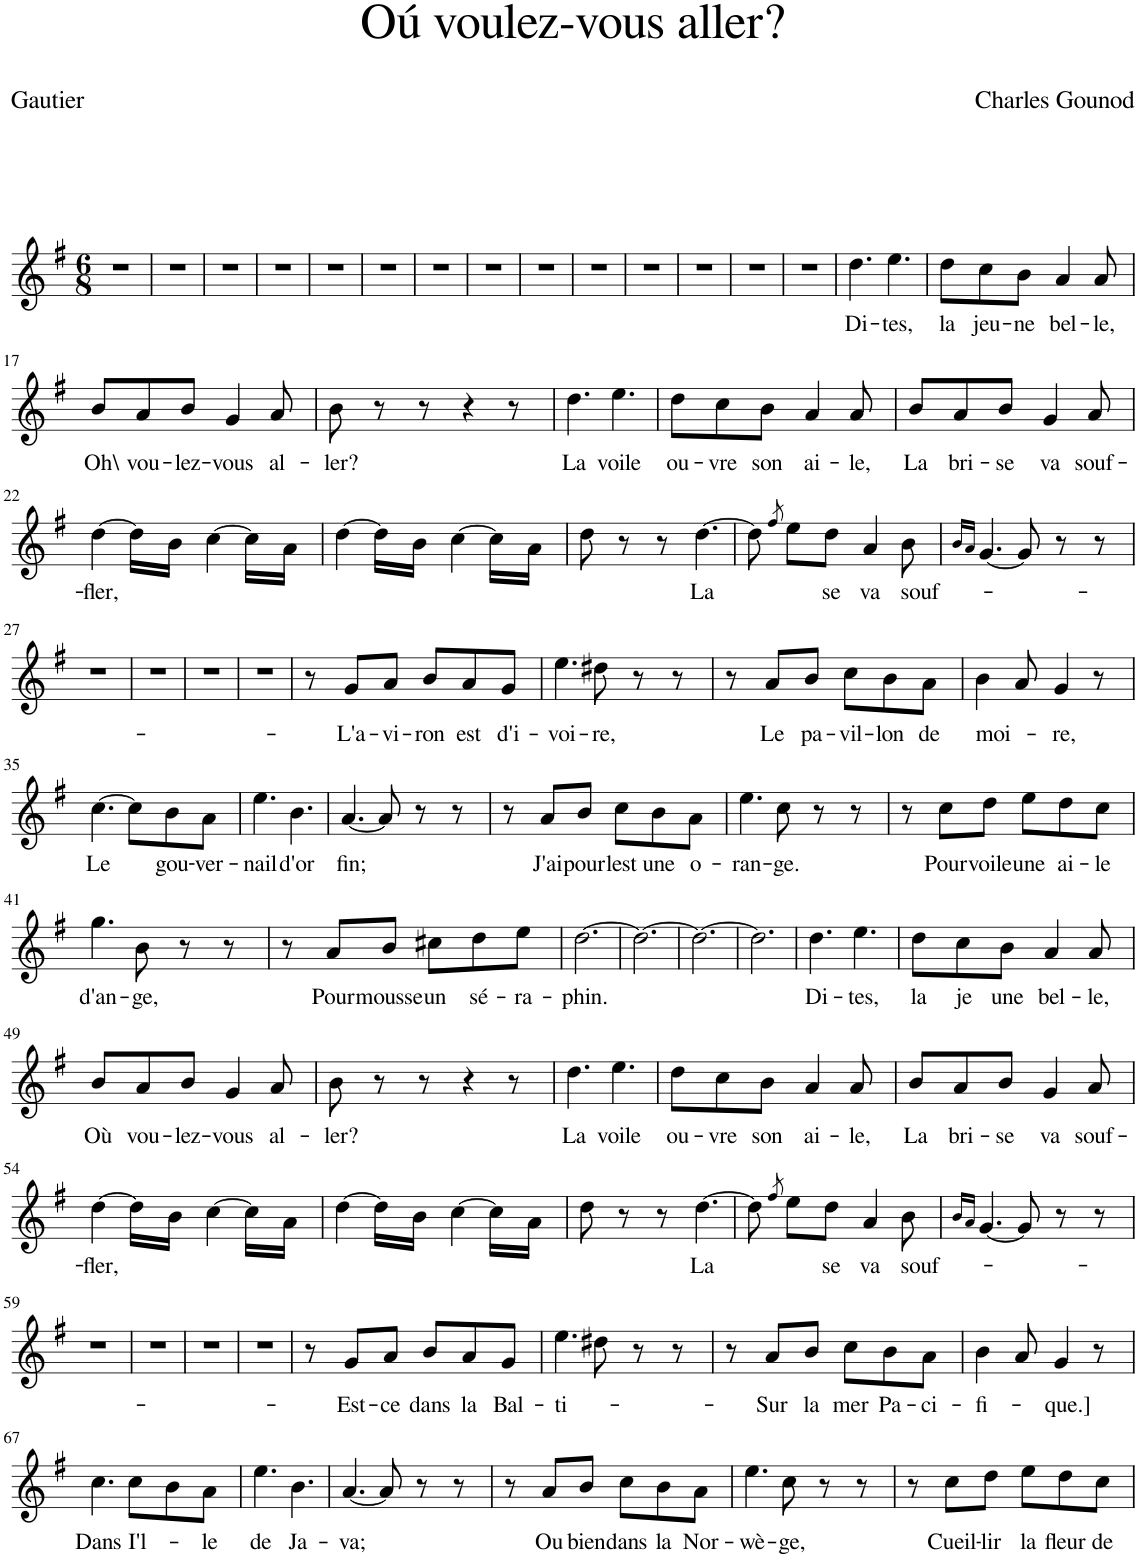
**kern	**text
*part1	*part1
*staff1	*staff1
*I"Piano	*
*I'Pno	*
*clefG2	*
*k[f#]	*
*M6/8	*
=1	=1
2.r	.
=2	=2
2.r	.
=3	=3
2.r	.
=4	=4
2.r	.
=5	=5
2.r	.
=6	=6
2.r	.
=7	=7
2.r	.
=8	=8
2.r	.
=9	=9
2.r	.
=10	=10
2.r	.
=11	=11
2.r	.
=12	=12
2.r	.
=13	=13
2.r	.
=14	=14
2.r	.
=15	=15
!	!LO:LY:b
4.dd\	Di-
!	!LO:LY:b
4.ee\	-tes,
=16	=16
!	!LO:LY:b
8dd\L	la
!	!LO:LY:b
8cc\	jeu-
!	!LO:LY:b
8b\J	-ne
!	!LO:LY:b
4a/	bel-
!	!LO:LY:b
8a/	-le,
!!LO:LB:g=z
=17	=17
!	!LO:LY:b
8b/L	Oh\
!	!LO:LY:b
8a/	vou-
!	!LO:LY:b
8b/J	-lez-
!	!LO:LY:b
4g/	-vous
!	!LO:LY:b
8a/	al-
=18	=18
!	!LO:LY:b
8b\	-ler?
8r	.
8r	.
4r	.
8r	.
=19	=19
!	!LO:LY:b
4.dd\	La
!	!LO:LY:b
4.ee\	voile
=20	=20
!	!LO:LY:b
8dd\L	ou-
!	!LO:LY:b
8cc\	-vre
!	!LO:LY:b
8b\J	son
!	!LO:LY:b
4a/	ai-
!	!LO:LY:b
8a/	-le,
=21	=21
!	!LO:LY:b
8b/L	La
!	!LO:LY:b
8a/	bri-
!	!LO:LY:b
8b/J	-se
!	!LO:LY:b
4g/	va
!	!LO:LY:b
8a/	souf-
!!LO:LB:g=z
=22	=22
!	!LO:LY:b
[4dd\	-fler,
16dd\LL]	.
16b\JJ	.
[4cc\	.
16cc\LL]	.
16a\JJ	.
=23	=23
[4dd\	.
16dd\LL]	.
16b\JJ	.
[4cc\	.
16cc\LL]	.
16a\JJ	.
=24	=24
8dd\	.
8r	.
8r	.
!	!LO:LY:b
[4.dd\	La
=25	=25
8dd\]	.
8qff#/	.
8ee\L	.
!	!LO:LY:b
8dd\J	-se
!	!LO:LY:b
4a/	va
!	!LO:LY:b
8b\	souf-
=26	=26
16qb/LL	.
16qa/JJ	.
[4.g/	.
8g/]	.
8r	.
8r	.
!!LO:LB:g=z
=27	=27
2.r	.
=28	=28
2.r	.
=29	=29
2.r	.
=30	=30
2.r	.
=31	=31
8r	.
!	!LO:LY:b
8g/L	L'a-
!	!LO:LY:b
8a/J	-vi-
!	!LO:LY:b
8b/L	-ron
!	!LO:LY:b
8a/	est
!	!LO:LY:b
8g/J	d'i-
=32	=32
!	!LO:LY:b
4.ee\	-voi-
!	!LO:LY:b
8dd#X\	-re,
8r	.
8r	.
=33	=33
8r	.
!	!LO:LY:b
8a/L	Le
!	!LO:LY:b
8b/J	pa-
!	!LO:LY:b
8cc\L	-vil-
!	!LO:LY:b
8b\	-lon
!	!LO:LY:b
8a\J	de
=34	=34
!	!LO:LY:b
4b\	moi-
8a/	.
!	!LO:LY:b
4g/	-re,
8r	.
!!LO:LB:g=z
=35	=35
!	!LO:LY:b
[4.cc\	Le
8cc\L]	.
!	!LO:LY:b
8b\	gou-
!	!LO:LY:b
8a\J	-ver-
=36	=36
!	!LO:LY:b
4.ee\	-nail
!	!LO:LY:b
4.b\	d'or
=37	=37
!	!LO:LY:b
[4.a/	fin;
8a/]	.
8r	.
8r	.
=38	=38
8r	.
!	!LO:LY:b
8a/L	J'ai
!	!LO:LY:b
8b/J	pour
!	!LO:LY:b
8cc\L	lest
!	!LO:LY:b
8b\	une
!	!LO:LY:b
8a\J	o-
=39	=39
!	!LO:LY:b
4.ee\	-ran-
!	!LO:LY:b
8cc\	-ge.
8r	.
8r	.
=40	=40
8r	.
!	!LO:LY:b
8cc\L	Pour
!	!LO:LY:b
8dd\J	voile
!	!LO:LY:b
8ee\L	une
!	!LO:LY:b
8dd\	ai-
!	!LO:LY:b
8cc\J	-le
!!LO:LB:g=z
=41	=41
!	!LO:LY:b
4.gg\	d'an-
!	!LO:LY:b
8b\	-ge,
8r	.
8r	.
=42	=42
8r	.
!	!LO:LY:b
8a/L	Pour
!	!LO:LY:b
8b/J	mousse
!	!LO:LY:b
8cc#X\L	un
!	!LO:LY:b
8dd\	sé-
!	!LO:LY:b
8ee\J	-ra-
=43	=43
!	!LO:LY:b
[2.dd\	-phin.
=44	=44
2.dd\_	.
=45	=45
2.dd\_	.
=46	=46
2.dd\]	.
=47	=47
!	!LO:LY:b
4.dd\	Di-
!	!LO:LY:b
4.ee\	-tes,
=48	=48
!	!LO:LY:b
8dd\L	la
!	!LO:LY:b
8cc\	je
!	!LO:LY:b
8b\J	une
!	!LO:LY:b
4a/	bel-
!	!LO:LY:b
8a/	-le,
!!LO:LB:g=z
=49	=49
!	!LO:LY:b
8b/L	Où
!	!LO:LY:b
8a/	vou-
!	!LO:LY:b
8b/J	-lez-
!	!LO:LY:b
4g/	-vous
!	!LO:LY:b
8a/	al-
=50	=50
!	!LO:LY:b
8b\	-ler?
8r	.
8r	.
4r	.
8r	.
=51	=51
!	!LO:LY:b
4.dd\	La
!	!LO:LY:b
4.ee\	voile
=52	=52
!	!LO:LY:b
8dd\L	ou-
!	!LO:LY:b
8cc\	-vre
!	!LO:LY:b
8b\J	son
!	!LO:LY:b
4a/	ai-
!	!LO:LY:b
8a/	-le,
=53	=53
!	!LO:LY:b
8b/L	La
!	!LO:LY:b
8a/	bri-
!	!LO:LY:b
8b/J	-se
!	!LO:LY:b
4g/	va
!	!LO:LY:b
8a/	souf-
!!LO:LB:g=z
=54	=54
!	!LO:LY:b
[4dd\	-fler,
16dd\LL]	.
16b\JJ	.
[4cc\	.
16cc\LL]	.
16a\JJ	.
=55	=55
[4dd\	.
16dd\LL]	.
16b\JJ	.
[4cc\	.
16cc\LL]	.
16a\JJ	.
=56	=56
8dd\	.
8r	.
8r	.
!	!LO:LY:b
[4.dd\	La
=57	=57
8dd\]	.
8qff#/	.
8ee\L	.
!	!LO:LY:b
8dd\J	-se
!	!LO:LY:b
4a/	va
!	!LO:LY:b
8b\	souf-
=58	=58
16qb/LL	.
16qa/JJ	.
[4.g/	.
8g/]	.
8r	.
8r	.
!!LO:LB:g=z
=59	=59
2.r	.
=60	=60
2.r	.
=61	=61
2.r	.
=62	=62
2.r	.
=63	=63
8r	.
!	!LO:LY:b
8g/L	Est-
!	!LO:LY:b
8a/J	-ce
!	!LO:LY:b
8b/L	dans
!	!LO:LY:b
8a/	la
!	!LO:LY:b
8g/J	Bal-
=64	=64
!	!LO:LY:b
4.ee\	-ti-
8dd#X\	.
8r	.
8r	.
=65	=65
8r	.
!	!LO:LY:b
8a/L	Sur
!	!LO:LY:b
8b/J	la
!	!LO:LY:b
8cc\L	mer
!	!LO:LY:b
8b\	Pa-
!	!LO:LY:b
8a\J	-ci-
=66	=66
!	!LO:LY:b
4b\	-fi-
8a/	.
!	!LO:LY:b
4g/	-que.]
8r	.
!!LO:LB:g=z
=67	=67
!	!LO:LY:b
4.cc\	Dans
!	!LO:LY:b
8cc\L	I'l-
8b\	.
!	!LO:LY:b
8a\J	-le
=68	=68
!	!LO:LY:b
4.ee\	de
!	!LO:LY:b
4.b\	Ja-
=69	=69
!	!LO:LY:b
[4.a/	-va;
8a/]	.
8r	.
8r	.
=70	=70
8r	.
!	!LO:LY:b
8a/L	Ou
!	!LO:LY:b
8b/J	bien
!	!LO:LY:b
8cc\L	dans
!	!LO:LY:b
8b\	la
!	!LO:LY:b
8a\J	Nor-
=71	=71
!	!LO:LY:b
4.ee\	-wè-
!	!LO:LY:b
8cc\	-ge,
8r	.
8r	.
=72	=72
8r	.
!	!LO:LY:b
8cc\L	Cueil-
!	!LO:LY:b
8dd\J	-lir
!	!LO:LY:b
8ee\L	la
!	!LO:LY:b
8dd\	fleur
!	!LO:LY:b
8cc\J	de
=	=
*-	*-
